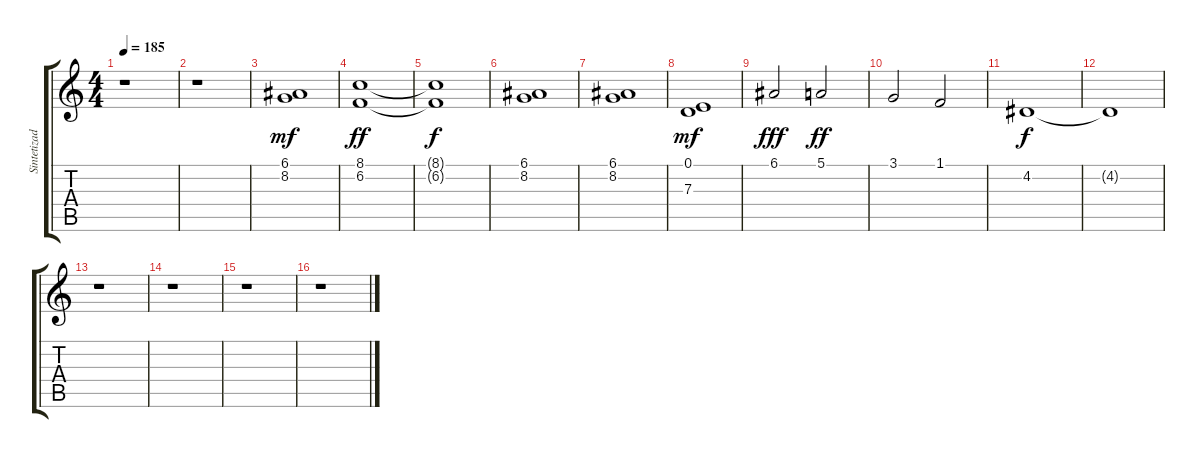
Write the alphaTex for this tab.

\track ("Sintetizador 1" "Sintetizad") {instrument lead2sawtooth}
\staff {score tabs}
\tuning (E4 B3 G3 D3 A2 E2) {hide}
\ts (4 4)
\tempo 185
\clef g2
\ks c
r.1{dy mf} |
r.1 |
(6.1 8.2).1 |
(8.1 6.2).1{dy ff} |
(8.1{t} 6.2{t}).1{dy f} |
(6.1 8.2).1 |
(6.1 8.2).1 |
(0.1 7.3).1{dy mf} |
6.1.2{dy fff} 5.1.2{dy ff} |
3.1.2 1.1.2 |
4.2.1{dy f} |
4.2{t}.1 |
r.1 |
r.1 |
r.1 |
r.1
